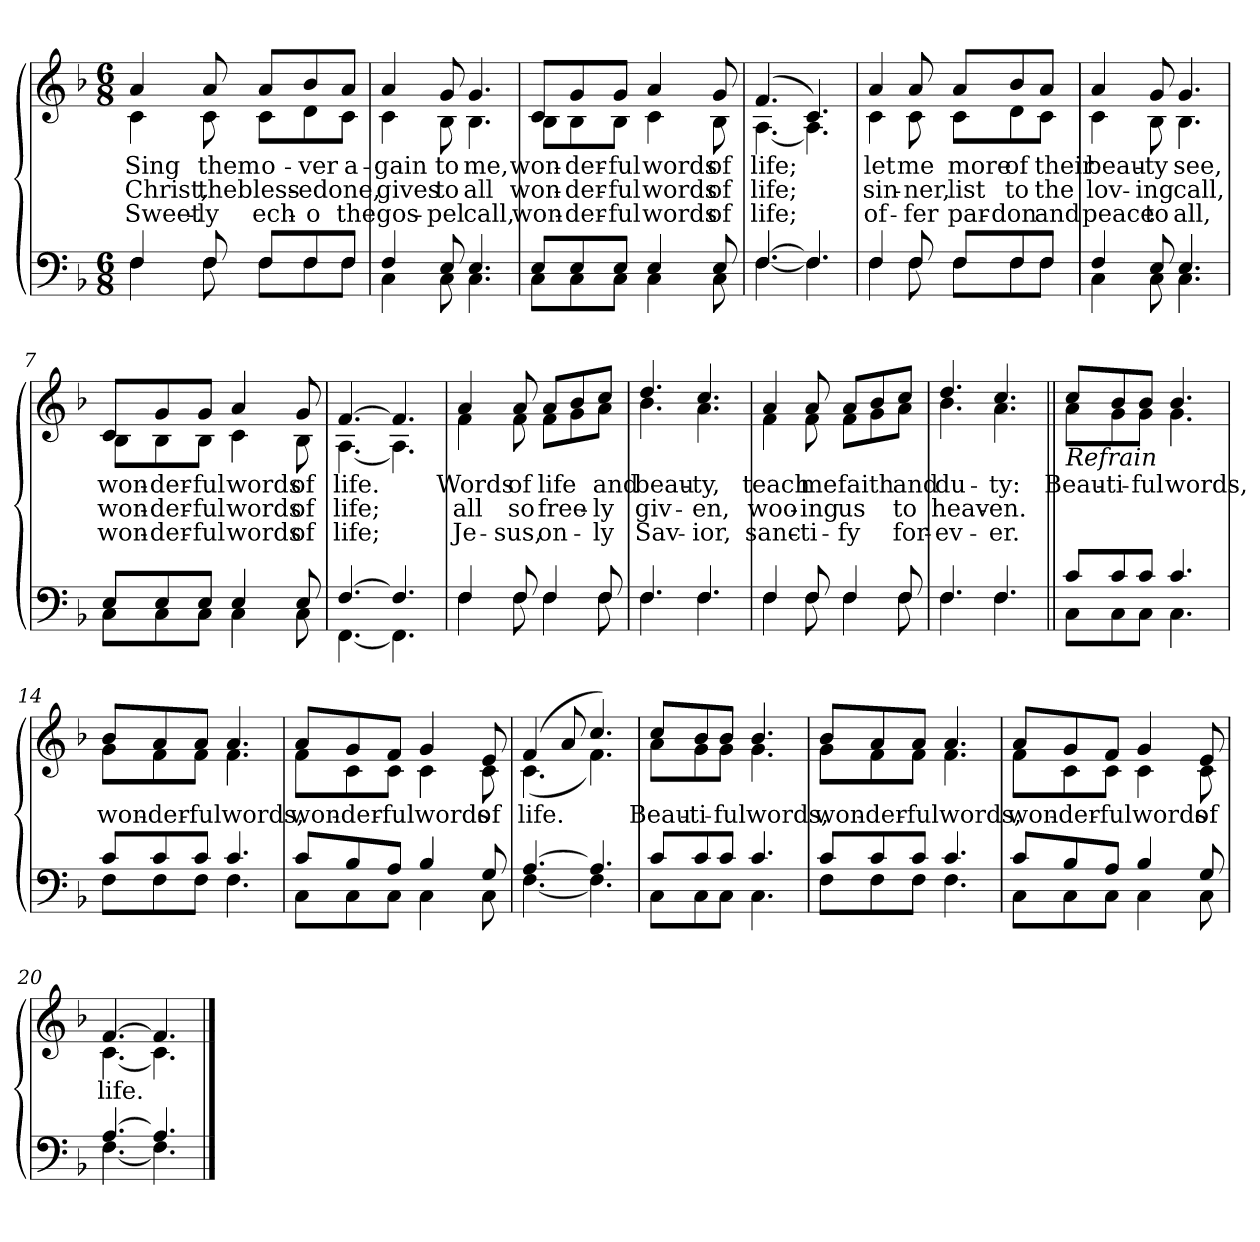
**kern	**kern	**text	**text	**text
*part2	*part1	*part1	*part1	*part1
*staff2	*staff1	*staff1	*staff1	*staff1
*clefF4	*clefG2	*	*	*
*k[b-]	*k[b-]	*	*	*
*M6/8	*M6/8	*	*	*
=1	=1	=1	=1	=1
*^	*	*	*	*
!	!	!LO:TX:b:i:t=Verse	!	!	!
!	!	!	!LO:LY:b	!LO:LY:b	!LO:LY:b
*	*	*^	*	*	*
4F/	4F\	4a/	4c\	Sing	Christ,	Sweet-
!	!	!	!	!LO:LY:b	!LO:LY:b	!LO:LY:b
8F/	8F\	8a/	8c\	them	the	-ly
!	!	!	!	!LO:LY:b	!LO:LY:b	!LO:LY:b
8F/L	8F\L	8a/L	8c\L	o-	bless-	ech-
!	!	!	!	!LO:LY:b	!LO:LY:b	!LO:LY:b
8F/	8F\	8b-/	8d\	-ver	-ed	-o
!	!	!	!	!LO:LY:b	!LO:LY:b	!LO:LY:b
8F/J	8F\J	8a/J	8c\J	a-	one,	the
=2	=2	=2	=2	=2	=2	=2
!	!	!	!	!LO:LY:b	!LO:LY:b	!LO:LY:b
4F/	4C\	4a/	4c\	-gain	gives	gos-
!	!	!	!	!LO:LY:b	!LO:LY:b	!LO:LY:b
8E/	8C\	8g/	8B-\	to	to	-pel
!	!	!	!	!LO:LY:b	!LO:LY:b	!LO:LY:b
4.E/	4.C\	4.g/	4.B-\	me,	all	call,
!!LO:LB:g=z	!!
=3	=3	=3	=3	=3	=3	=3
!	!	!	!	!LO:LY:b	!LO:LY:b	!LO:LY:b
8E/L	8C\L	8c/L	8B-\L	won-	won-	won-
!	!	!	!	!LO:LY:b	!LO:LY:b	!LO:LY:b
8E/	8C\	8g/	8B-\	-der-	-der-	-der-
!	!	!	!	!LO:LY:b	!LO:LY:b	!LO:LY:b
8E/J	8C\J	8g/J	8B-\J	-ful	-ful	-ful
!	!	!	!	!LO:LY:b	!LO:LY:b	!LO:LY:b
4E/	4C\	4a/	4c\	words	words	words
!	!	!	!	!LO:LY:b	!LO:LY:b	!LO:LY:b
8E/	8C\	8g/	8B-\	of	of	of
=4	=4	=4	=4	=4	=4	=4
!	!	!	!	!LO:LY:b	!LO:LY:b	!LO:LY:b
[4.F/	[4.F\	(>4.f/	[4.A\	life;	life;	life;
4.F/]	4.F\]	4.c/)	4.A\]	.	.	.
!!LO:LB:g=z	!!
=5	=5	=5	=5	=5	=5	=5
!	!	!	!	!LO:LY:b	!LO:LY:b	!LO:LY:b
4F/	4F\	4a/	4c\	let	sin-	of-
!	!	!	!	!LO:LY:b	!LO:LY:b	!LO:LY:b
8F/	8F\	8a/	8c\	me	-ner,	-fer
!	!	!	!	!LO:LY:b	!LO:LY:b	!LO:LY:b
8F/L	8F\L	8a/L	8c\L	more	list	par-
!	!	!	!	!LO:LY:b	!LO:LY:b	!LO:LY:b
8F/	8F\	8b-/	8d\	of	to	-don
!	!	!	!	!LO:LY:b	!LO:LY:b	!LO:LY:b
8F/J	8F\J	8a/J	8c\J	their	the	and
=6	=6	=6	=6	=6	=6	=6
!	!	!	!	!LO:LY:b	!LO:LY:b	!LO:LY:b
4F/	4C\	4a/	4c\	beau-	lov-	peace
!	!	!	!	!LO:LY:b	!LO:LY:b	!LO:LY:b
8E/	8C\	8g/	8B-\	-ty	-ing	to
!	!	!	!	!LO:LY:b	!LO:LY:b	!LO:LY:b
4.E/	4.C\	4.g/	4.B-\	see,	call,	all,
!!LO:LB:g=z	!!
=7	=7	=7	=7	=7	=7	=7
!	!	!	!	!LO:LY:b	!LO:LY:b	!LO:LY:b
8E/L	8C\L	8c/L	8B-\L	won-	won-	won-
!	!	!	!	!LO:LY:b	!LO:LY:b	!LO:LY:b
8E/	8C\	8g/	8B-\	-der-	-der-	-der-
!	!	!	!	!LO:LY:b	!LO:LY:b	!LO:LY:b
8E/J	8C\J	8g/J	8B-\J	-ful	-ful	-ful
!	!	!	!	!LO:LY:b	!LO:LY:b	!LO:LY:b
4E/	4C\	4a/	4c\	words	words	words
!	!	!	!	!LO:LY:b	!LO:LY:b	!LO:LY:b
8E/	8C\	8g/	8B-\	of	of	of
=8	=8	=8	=8	=8	=8	=8
!	!	!	!	!LO:LY:b	!LO:LY:b	!LO:LY:b
[4.F/	[4.FF\	[4.f/	[4.A\	life.	life;	life;
4.F/]	4.FF\]	4.f/]	4.A\]	.	.	.
!!LO:LB:g=z	!!
=9	=9	=9	=9	=9	=9	=9
!	!	!	!	!LO:LY:b	!LO:LY:b	!LO:LY:b
4F/	4F\	4a/	4f\	Words	all	Je-
!	!	!	!	!LO:LY:b	!LO:LY:b	!LO:LY:b
8F/	8F\	8a/	8f\	of	so	-sus,
!	!	!	!	!LO:LY:b	!LO:LY:b	!LO:LY:b
4F/	4F\	8a/L	8f\L	life	free-	on-
.	.	8b-/	8g\	.	.	.
!	!	!	!	!LO:LY:b	!LO:LY:b	!LO:LY:b
8F/	8F\	8cc/J	8a\J	and	-ly	-ly
=10	=10	=10	=10	=10	=10	=10
!	!	!	!	!LO:LY:b	!LO:LY:b	!LO:LY:b
4.F/	4.F\	4.dd/	4.b-\	beau-	giv-	Sav-
!	!	!	!	!LO:LY:b	!LO:LY:b	!LO:LY:b
4.F/	4.F\	4.cc/	4.a\	-ty,	-en,	-ior,
!!LO:LB:g=z	!!
=11	=11	=11	=11	=11	=11	=11
!	!	!	!	!LO:LY:b	!LO:LY:b	!LO:LY:b
4F/	4F\	4a/	4f\	teach	woo-	sanc-
!	!	!	!	!LO:LY:b	!LO:LY:b	!LO:LY:b
8F/	8F\	8a/	8f\	me	-ing	-ti-
!	!	!	!	!LO:LY:b	!LO:LY:b	!LO:LY:b
4F/	4F\	8a/L	8f\L	faith	us	-fy
.	.	8b-/	8g\	.	.	.
!	!	!	!	!LO:LY:b	!LO:LY:b	!LO:LY:b
8F/	8F\	8cc/J	8a\J	and	to	for-
=12	=12	=12	=12	=12	=12	=12
!	!	!	!	!LO:LY:b	!LO:LY:b	!LO:LY:b
4.F/	4.F\	4.dd/	4.b-\	du-	heav-	-ev-
!	!	!	!	!LO:LY:b	!LO:LY:b	!LO:LY:b
4.F/	4.F\	4.cc/	4.a\	-ty:	-en.	-er.
!!LO:LB:g=z	!!
=13||	=13||	=13||	=13||	=13||	=13||	=13||
!	!	!LO:TX:b:i:t=Refrain	!	!	!	!
!	!	!	!	!LO:LY:b	!	!
8c/L	8C\L	8cc/L	8a\L	Beau-	.	.
!	!	!	!	!LO:LY:b	!	!
8c/	8C\	8b-/	8g\	-ti-	.	.
!	!	!	!	!LO:LY:b	!	!
8c/J	8C\J	8b-/J	8g\J	-ful	.	.
!	!	!	!	!LO:LY:b	!	!
4.c/	4.C\	4.b-/	4.g\	words,	.	.
=14	=14	=14	=14	=14	=14	=14
!	!	!	!	!LO:LY:b	!	!
8c/L	8F\L	8b-/L	8g\L	won-	.	.
!	!	!	!	!LO:LY:b	!	!
8c/	8F\	8a/	8f\	-der-	.	.
!	!	!	!	!LO:LY:b	!	!
8c/J	8F\J	8a/J	8f\J	-ful	.	.
!	!	!	!	!LO:LY:b	!	!
4.c/	4.F\	4.a/	4.f\	words,	.	.
!!LO:LB:g=z	!!
=15	=15	=15	=15	=15	=15	=15
!	!	!	!	!LO:LY:b	!	!
8c/L	8C\L	8a/L	8f\L	won-	.	.
!	!	!	!	!LO:LY:b	!	!
8B-/	8C\	8g/	8c\	-der-	.	.
!	!	!	!	!LO:LY:b	!	!
8A/J	8C\J	8f/J	8c\J	-ful	.	.
!	!	!	!	!LO:LY:b	!	!
4B-/	4C\	4g/	4c\	words	.	.
!	!	!	!	!LO:LY:b	!	!
8G/	8C\	8e/	8c\	of	.	.
=16	=16	=16	=16	=16	=16	=16
!	!	!	!	!LO:LY:b	!	!
[4.A/	[4.F\	(>4f/	(<4.c\	life.	.	.
.	.	8a/	.	.	.	.
4.A/]	4.F\]	4.cc/)	4.f\)	.	.	.
!!LO:LB:g=z	!!
=17	=17	=17	=17	=17	=17	=17
!	!	!	!	!LO:LY:b	!	!
8c/L	8C\L	8cc/L	8a\L	Beau-	.	.
!	!	!	!	!LO:LY:b	!	!
8c/	8C\	8b-/	8g\	-ti-	.	.
!	!	!	!	!LO:LY:b	!	!
8c/J	8C\J	8b-/J	8g\J	-ful	.	.
!	!	!	!	!LO:LY:b	!	!
4.c/	4.C\	4.b-/	4.g\	words,	.	.
=18	=18	=18	=18	=18	=18	=18
!	!	!	!	!LO:LY:b	!	!
8c/L	8F\L	8b-/L	8g\L	won-	.	.
!	!	!	!	!LO:LY:b	!	!
8c/	8F\	8a/	8f\	-der-	.	.
!	!	!	!	!LO:LY:b	!	!
8c/J	8F\J	8a/J	8f\J	-ful	.	.
!	!	!	!	!LO:LY:b	!	!
4.c/	4.F\	4.a/	4.f\	words,	.	.
!!LO:LB:g=z	!!
=19	=19	=19	=19	=19	=19	=19
!	!	!	!	!LO:LY:b	!	!
8c/L	8C\L	8a/L	8f\L	won-	.	.
!	!	!	!	!LO:LY:b	!	!
8B-/	8C\	8g/	8c\	-der-	.	.
!	!	!	!	!LO:LY:b	!	!
8A/J	8C\J	8f/J	8c\J	-ful	.	.
!	!	!	!	!LO:LY:b	!	!
4B-/	4C\	4g/	4c\	words	.	.
!	!	!	!	!LO:LY:b	!	!
8G/	8C\	8e/	8c\	of	.	.
=20	=20	=20	=20	=20	=20	=20
!	!	!	!	!LO:LY:b	!	!
[4.A/	[4.F\	[4.f/	[4.c\	life.	.	.
4.A/]	4.F\]	4.f/]	4.c\]	.	.	.
*v	*v	*	*	*	*	*
*	*v	*v	*	*	*
==	==	==	==	==
*-	*-	*-	*-	*-
